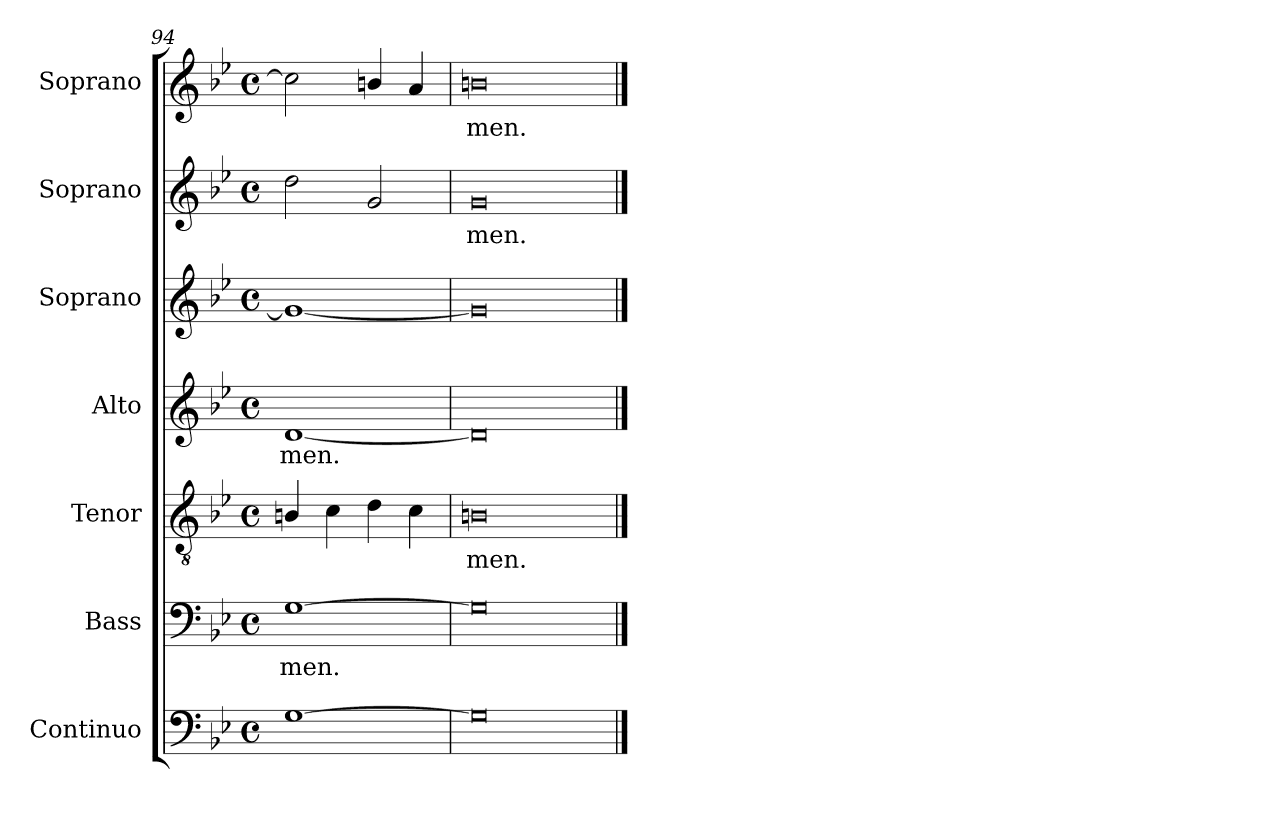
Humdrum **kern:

**kern	**kern	**text	**kern	**text	**kern	**text	**kern	**kern	**text	**kern	**text
*part7	*part6	*part6	*part5	*part5	*part4	*part4	*part3	*part2	*part2	*part1	*part1
*staff7	*staff6	*staff6	*staff5	*staff5	*staff4	*staff4	*staff3	*staff2	*staff2	*staff1	*staff1
*I"Continuo	*I"Bass	*	*I"Tenor	*	*I"Alto	*	*I"Soprano	*I"Soprano	*	*I"Soprano	*
*I'Cont.	*I'B.	*	*I'T.	*	*I'A.	*	*I'S.	*I'S.	*	*I'S.	*
*clefF4	*clefF4	*	*clefGv2	*	*clefG2	*	*clefG2	*clefG2	*	*clefG2	*
*	*	*	*ITrd7c12	*	*	*	*	*	*	*	*
*k[b-e-]	*k[b-e-]	*	*k[b-e-]	*	*k[b-e-]	*	*k[b-e-]	*k[b-e-]	*	*k[b-e-]	*
*B-:	*B-:	*	*B-:	*	*B-:	*	*B-:	*B-:	*	*B-:	*
*M4/4	*M4/4	*	*M4/4	*	*M4/4	*	*M4/4	*M4/4	*	*M4/4	*
*met(c)	*met(c)	*	*met(c)	*	*met(c)	*	*met(c)	*met(c)	*	*met(c)	*
=94	=94	=94	=94	=94	=94	=94	=94	=94	=94	=94	=94
!	!	!LO:LY:b:color=#000000	!	!	!	!	!	!	!	!	!
!	!	!	!	!	!	!LO:LY:b:color=#000000	!	!	!	!	!
[1Gi	[1Gi	-men.	4BBni/	.	[1di	-men.	1gi_	2ddi\	.	2cci\]	.
.	.	.	4Ci\	.	.	.	.	.	.	.	.
.	.	.	4Di\	.	.	.	.	2gi/	.	4bni/	.
.	.	.	4Ci\	.	.	.	.	.	.	4ai/	.
=95	=95	=95	=95	=95	=95	=95	=95	=95	=95	=95	=95
!	!	!	!	!LO:LY:b:color=#000000	!	!	!	!	!	!	!
!	!	!	!	!	!	!	!	!	!LO:LY:b:color=#000000	!	!
!	!	!	!	!	!	!	!	!	!	!	!LO:LY:b:color=#000000
0Gi]	0Gi]	.	0BBni	-men.	0di]	.	0gi]	0gi	-men.	0bni	-men.
==	==	==	==	==	==	==	==	==	==	==	==
*-	*-	*-	*-	*-	*-	*-	*-	*-	*-	*-	*-
